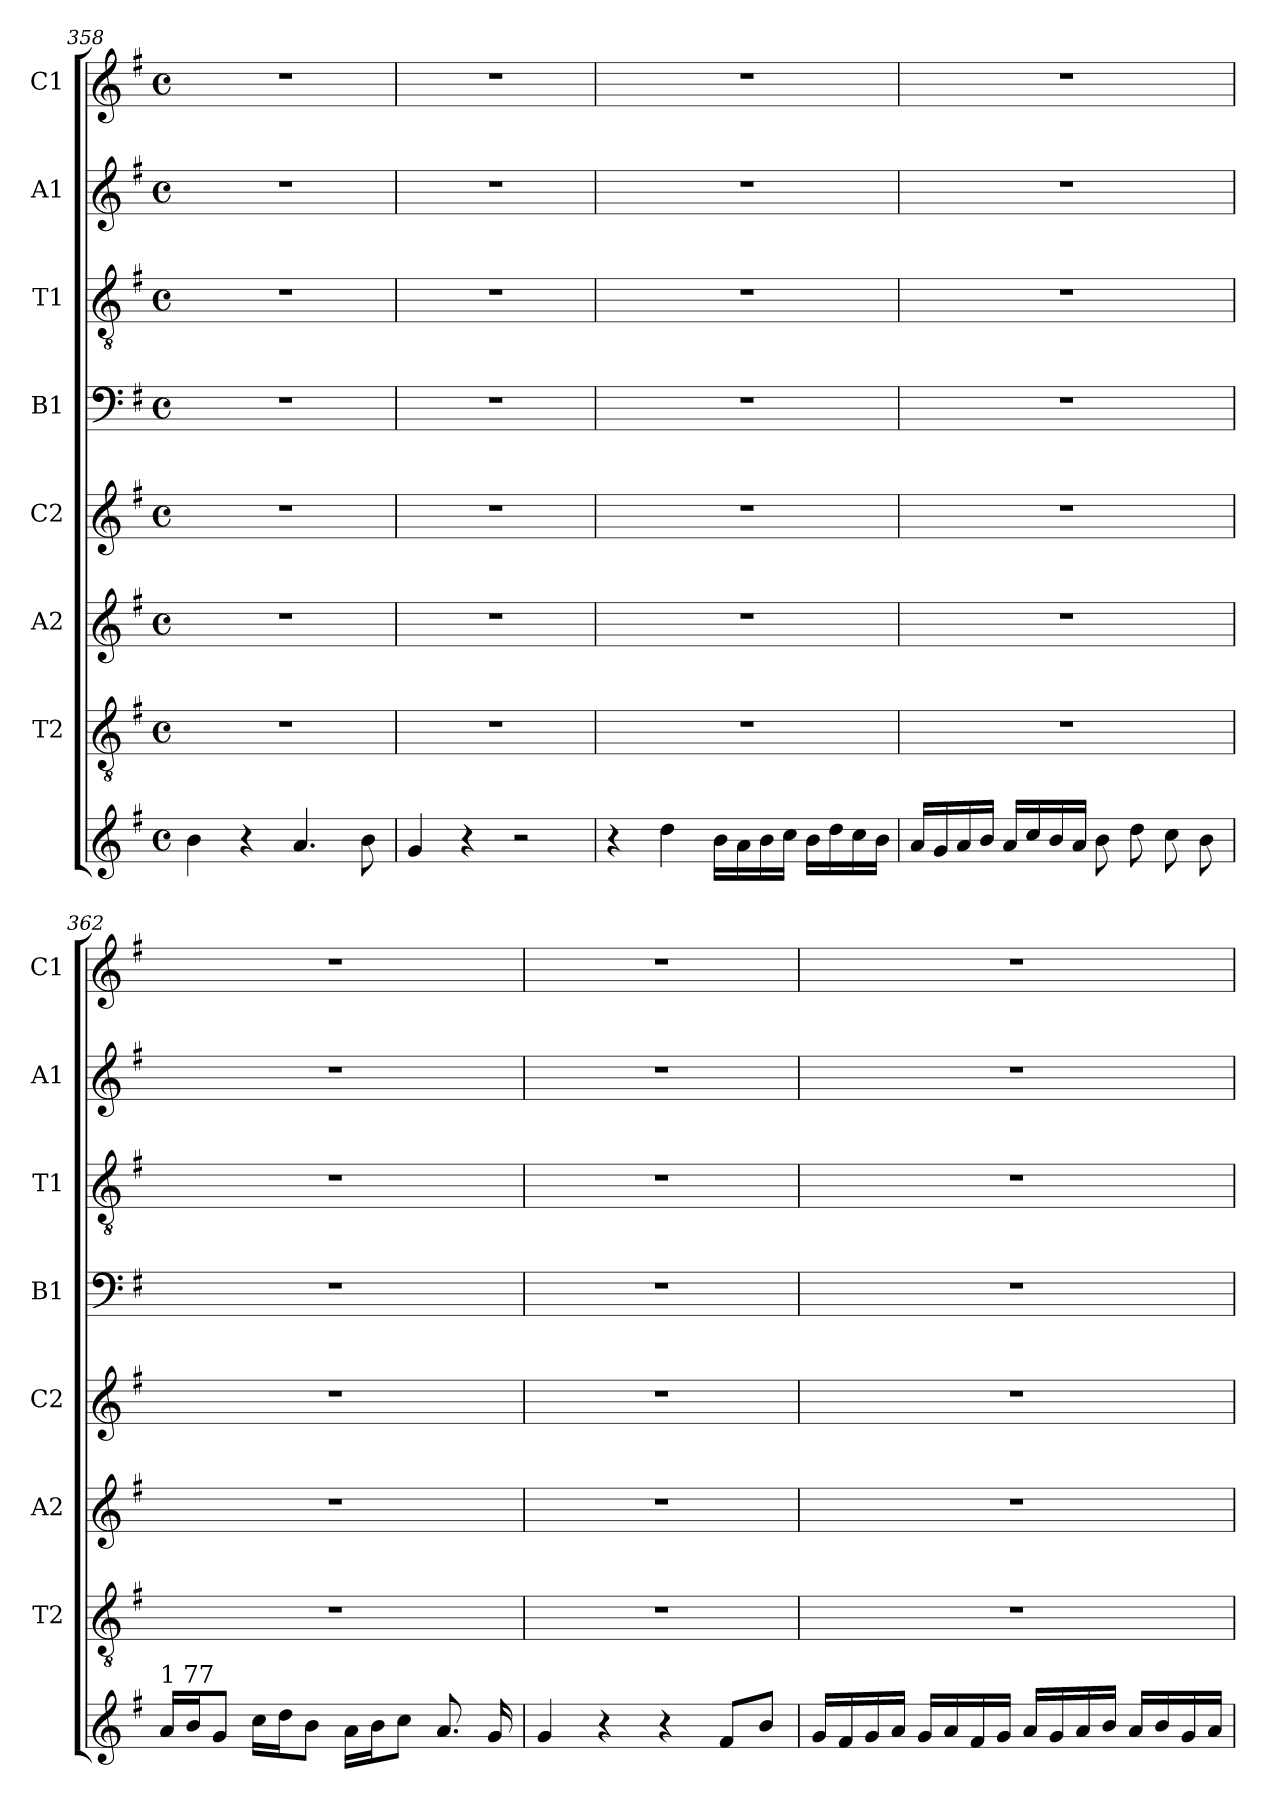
**kern	**kern	**kern	**kern	**kern	**kern	**kern	**kern
*part8	*part7	*part6	*part5	*part4	*part3	*part2	*part1
*staff8	*staff7	*staff6	*staff5	*staff4	*staff3	*staff2	*staff1
*	*I"T2	*I"A2	*I"C2	*I"B1	*I"T1	*I"A1	*I"C1
*	*I'T2	*I'A2	*I'C2	*I'B1	*I'T1	*I'A1	*I'C1
*clefG2	*clefGv2	*clefG2	*clefG2	*clefF4	*clefGv2	*clefG2	*clefG2
*k[f#]	*k[f#]	*k[f#]	*k[f#]	*k[f#]	*k[f#]	*k[f#]	*k[f#]
*G:	*G:	*G:	*G:	*G:	*G:	*G:	*G:
*M4/4	*M4/4	*M4/4	*M4/4	*M4/4	*M4/4	*M4/4	*M4/4
*met(c)	*met(c)	*met(c)	*met(c)	*met(c)	*met(c)	*met(c)	*met(c)
=358	=358	=358	=358	=358	=358	=358	=358
4b\	1r	1r	1r	1r	1r	1r	1r
4r	.	.	.	.	.	.	.
4.a/	.	.	.	.	.	.	.
8b\	.	.	.	.	.	.	.
=359	=359	=359	=359	=359	=359	=359	=359
4g/	1r	1r	1r	1r	1r	1r	1r
4r	.	.	.	.	.	.	.
2r	.	.	.	.	.	.	.
=360	=360	=360	=360	=360	=360	=360	=360
4r	1r	1r	1r	1r	1r	1r	1r
4dd\	.	.	.	.	.	.	.
16b\LL	.	.	.	.	.	.	.
16a\	.	.	.	.	.	.	.
16b\	.	.	.	.	.	.	.
16cc\JJ	.	.	.	.	.	.	.
16b\LL	.	.	.	.	.	.	.
16dd\	.	.	.	.	.	.	.
16cc\	.	.	.	.	.	.	.
16b\JJ	.	.	.	.	.	.	.
=361	=361	=361	=361	=361	=361	=361	=361
16a/LL	1r	1r	1r	1r	1r	1r	1r
16g/	.	.	.	.	.	.	.
16a/	.	.	.	.	.	.	.
16b/JJ	.	.	.	.	.	.	.
16a/LL	.	.	.	.	.	.	.
16cc/	.	.	.	.	.	.	.
16b/	.	.	.	.	.	.	.
16a/JJ	.	.	.	.	.	.	.
8b\	.	.	.	.	.	.	.
8dd\	.	.	.	.	.	.	.
8cc\	.	.	.	.	.	.	.
8b\	.	.	.	.	.	.	.
!!LO:LB:g=z
=362	=362	=362	=362	=362	=362	=362	=362
!LO:TX:a:t=1 77	!	!	!	!	!	!	!
16a/LL	1r	1r	1r	1r	1r	1r	1r
16b/J	.	.	.	.	.	.	.
8g/J	.	.	.	.	.	.	.
16cc\LL	.	.	.	.	.	.	.
16dd\J	.	.	.	.	.	.	.
8b\J	.	.	.	.	.	.	.
16a\LL	.	.	.	.	.	.	.
16b\J	.	.	.	.	.	.	.
8cc\J	.	.	.	.	.	.	.
8.a/	.	.	.	.	.	.	.
16g/	.	.	.	.	.	.	.
=363	=363	=363	=363	=363	=363	=363	=363
4g/	1r	1r	1r	1r	1r	1r	1r
4r	.	.	.	.	.	.	.
4r	.	.	.	.	.	.	.
8f#/L	.	.	.	.	.	.	.
8b/J	.	.	.	.	.	.	.
=364	=364	=364	=364	=364	=364	=364	=364
16g/LL	1r	1r	1r	1r	1r	1r	1r
16f#/	.	.	.	.	.	.	.
16g/	.	.	.	.	.	.	.
16a/JJ	.	.	.	.	.	.	.
16g/LL	.	.	.	.	.	.	.
16a/	.	.	.	.	.	.	.
16f#/	.	.	.	.	.	.	.
16g/JJ	.	.	.	.	.	.	.
16a/LL	.	.	.	.	.	.	.
16g/	.	.	.	.	.	.	.
16a/	.	.	.	.	.	.	.
16b/JJ	.	.	.	.	.	.	.
16a/LL	.	.	.	.	.	.	.
16b/	.	.	.	.	.	.	.
16g/	.	.	.	.	.	.	.
16a/JJ	.	.	.	.	.	.	.
=	=	=	=	=	=	=	=
*-	*-	*-	*-	*-	*-	*-	*-
